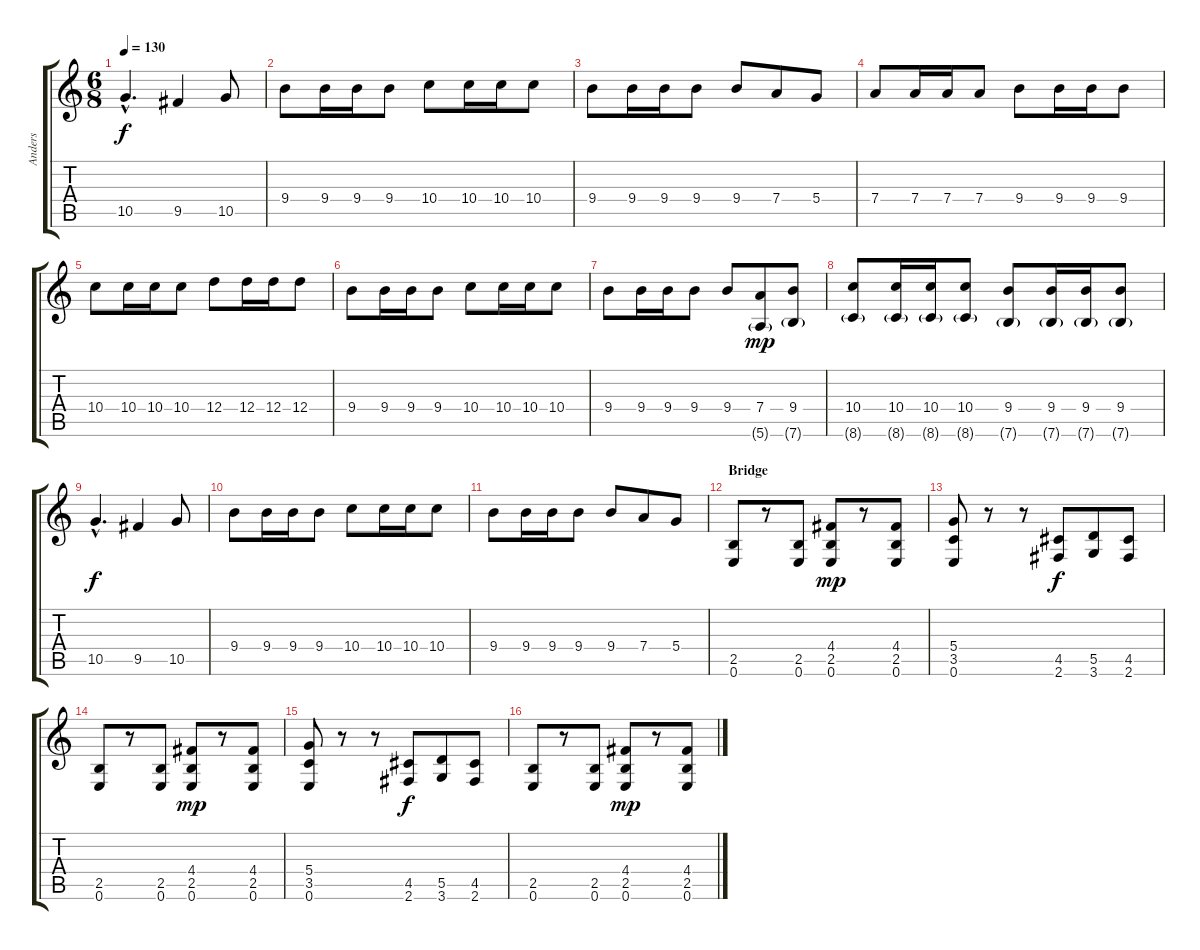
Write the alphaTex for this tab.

\track ("Anders" "Anders") {instrument distortionguitar}
\staff {score tabs}
\tuning (E4 B3 G3 D3 A2 E2) {hide}
\ts (6 8)
\tempo 130
\clef g2
\ks c
10.5{hac}.4{d dy f} 9.5.4 10.5.8 |
9.4.8 9.4.16 9.4.16 9.4.8 10.4.8 10.4.16 10.4.16 10.4.8 |
9.4.8 9.4.16 9.4.16 9.4.8 9.4.8 7.4.8 5.4.8 |
7.4.8 7.4.16 7.4.16 7.4.8 9.4.8 9.4.16 9.4.16 9.4.8 |
10.4.8 10.4.16 10.4.16 10.4.8 12.4.8 12.4.16 12.4.16 12.4.8 |
9.4.8 9.4.16 9.4.16 9.4.8 10.4.8 10.4.16 10.4.16 10.4.8 |
9.4.8 9.4.16 9.4.16 9.4.8 9.4.8 (7.4 5.6{g}).8{dy mp} (9.4 7.6{g}).8 |
(10.4 8.6{g}).8 (10.4 8.6{g}).16 (10.4 8.6{g}).16 (10.4 8.6{g}).8 (9.4 7.6{g}).8 (9.4 7.6{g}).16 (9.4 7.6{g}).16 (9.4 7.6{g}).8 |
10.5{hac}.4{d dy f} 9.5.4 10.5.8 |
9.4.8 9.4.16 9.4.16 9.4.8 10.4.8 10.4.16 10.4.16 10.4.8 |
9.4.8 9.4.16 9.4.16 9.4.8 9.4.8 7.4.8 5.4.8 |
\section ("" "Bridge")
(2.5 0.6).8 r.8 (2.5 0.6).8 (4.4 2.5 0.6).8{dy mp} r.8 (4.4 2.5 0.6).8 |
(5.4 3.5 0.6).8 r.8 r.8 (4.5 2.6).8{dy f} (5.5 3.6).8 (4.5 2.6).8 |
(2.5 0.6).8 r.8 (2.5 0.6).8 (4.4 2.5 0.6).8{dy mp} r.8 (4.4 2.5 0.6).8 |
(5.4 3.5 0.6).8 r.8 r.8 (4.5 2.6).8{dy f} (5.5 3.6).8 (4.5 2.6).8 |
(2.5 0.6).8 r.8 (2.5 0.6).8 (4.4 2.5 0.6).8{dy mp} r.8 (4.4 2.5 0.6).8
